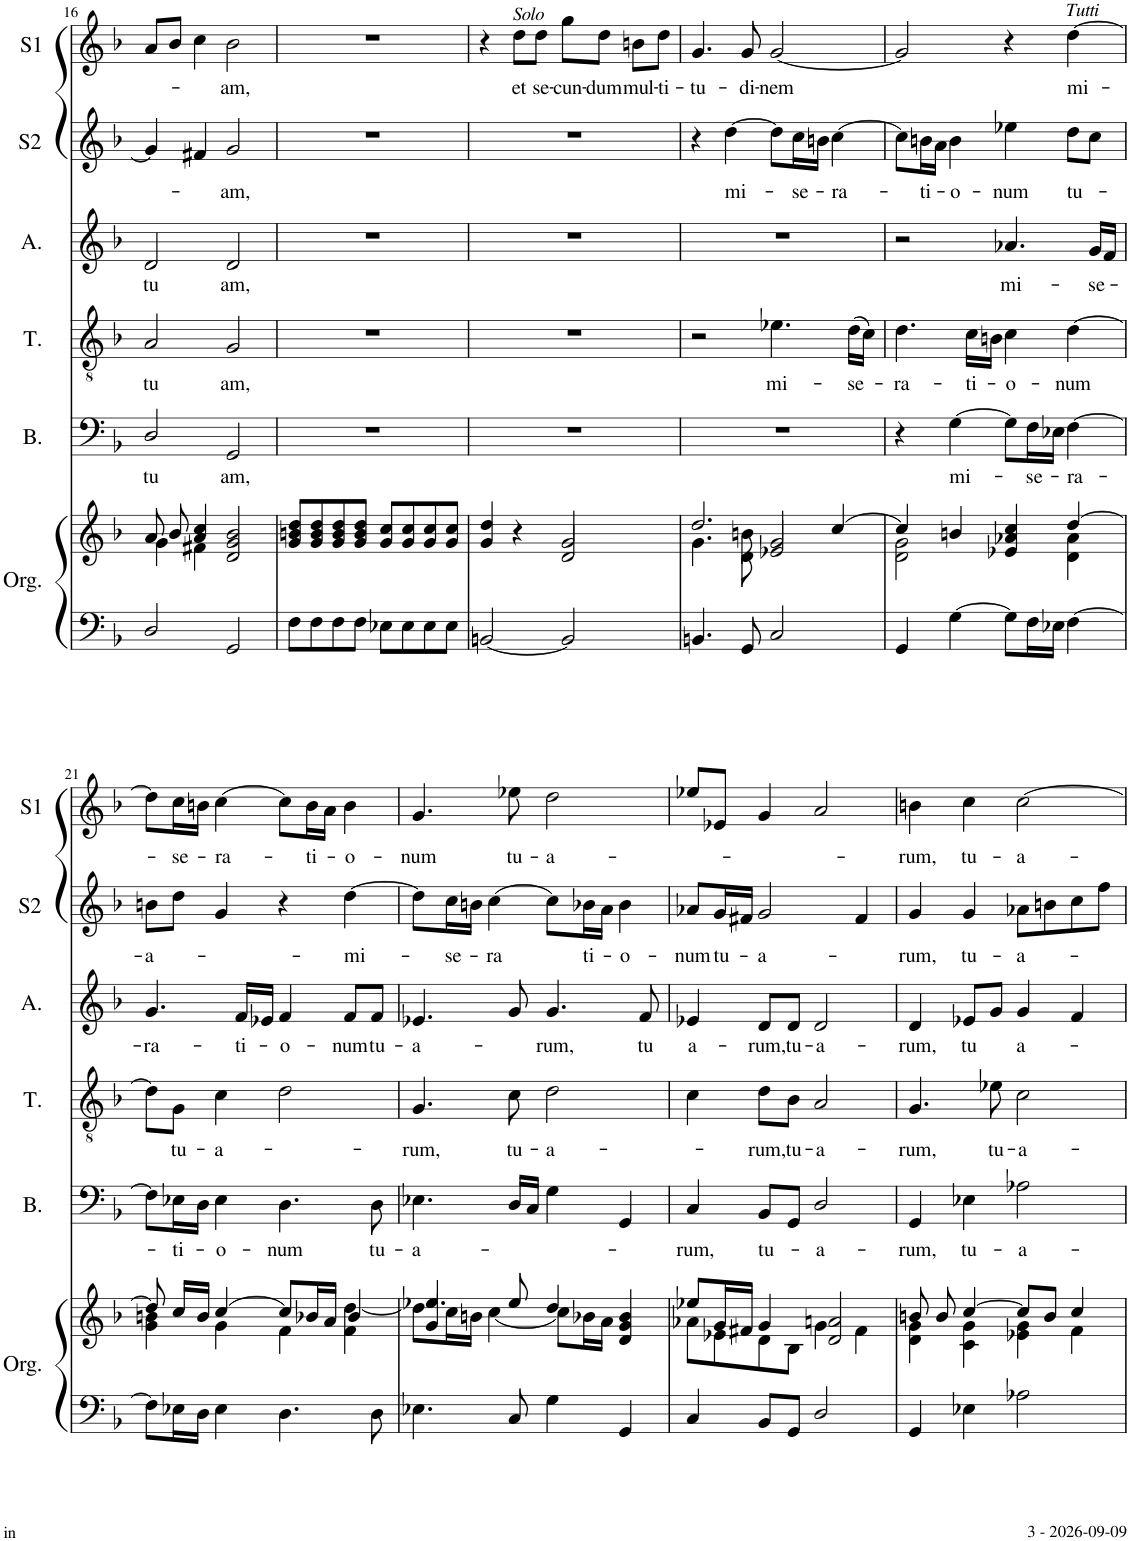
**kern	**kern	**kern	**text	**kern	**text	**kern	**text	**kern	**text	**kern	**text
*part6	*part6	*part5	*part5	*part4	*part4	*part3	*part3	*part2	*part2	*part1	*part1
*staff7	*staff6	*staff5	*staff5	*staff4	*staff4	*staff3	*staff3	*staff2	*staff2	*staff1	*staff1
*I"Orgue	*	*I"Basse	*	*I"Ténor	*	*I"Alto	*	*I"Soprano2	*	*I"Soprano1	*
*I'Org.	*	*I'B.	*	*I'T.	*	*I'A.	*	*I'S2	*	*I'S1	*
!!LO:PB:g=z
*clefF4	*clefG2	*clefF4	*	*clefGv2	*	*clefG2	*	*clefG2	*	*clefG2	*
*k[b-]	*k[b-]	*k[b-]	*	*k[b-]	*	*k[b-]	*	*k[b-]	*	*k[b-]	*
*M4/4	*M4/4	*M4/4	*	*M4/4	*	*M4/4	*	*M4/4	*	*M4/4	*
*met(c)	*met(c)	*met(c)	*	*met(c)	*	*met(c)	*	*met(c)	*	*met(c)	*
=16	=16	=16	=16	=16	=16	=16	=16	=16	=16	=16	=16
*	*^	*	*	*	*	*	*	*	*	*	*
!	!	!	!	!LO:LY:b	!	!LO:LY:b	!	!LO:LY:b	!	!	!	!
2D/	8a/	4g\	2D/	tu	2A/	tu	2d/	tu	4g/]	.	8a/L	.
.	8b-/	.	.	.	.	.	.	.	.	.	8b-/J	.
.	4a/ 4cc/	4f#X\	.	.	.	.	.	.	4f#X/	.	4cc\	.
!	!	!	!	!LO:LY:b	!	!LO:LY:b	!	!LO:LY:b	!	!LO:LY:b	!	!LO:LY:b
2GG/	2d/ 2g/ 2b-/	2ryy	2GG/	am,	2G/	am,	2d/	am,	2g/	-am,	2b-\	-am,
*	*v	*v	*	*	*	*	*	*	*	*	*	*
=17	=17	=17	=17	=17	=17	=17	=17	=17	=17	=17	=17
8F\L	8g/ 8bn/ 8dd/L	1r	.	1r	.	1r	.	1r	.	1r	.
8F\	8g/ 8b/ 8dd/	.	.	.	.	.	.	.	.	.	.
8F\	8g/ 8b/ 8dd/	.	.	.	.	.	.	.	.	.	.
8F\J	8g/ 8b/ 8dd/J	.	.	.	.	.	.	.	.	.	.
8E-X\L	8g/ 8cc/L	.	.	.	.	.	.	.	.	.	.
8E-\	8g/ 8cc/	.	.	.	.	.	.	.	.	.	.
8E-\	8g/ 8cc/	.	.	.	.	.	.	.	.	.	.
8E-\J	8g/ 8cc/J	.	.	.	.	.	.	.	.	.	.
=18	=18	=18	=18	=18	=18	=18	=18	=18	=18	=18	=18
*	*^	*	*	*	*	*	*	*	*	*	*
[2BBn/	4g/ 4dd/	2ryy	1r	.	1r	.	1r	.	1r	.	4r	.
!	!	!	!	!	!	!	!	!	!	!	!LO:TX:a:i:t=Solo	!
!	!	!	!	!	!	!	!	!	!	!	!	!LO:LY:b
.	4r	.	.	.	.	.	.	.	.	.	8dd\L	et
!	!	!	!	!	!	!	!	!	!	!	!	!LO:LY:b
.	.	.	.	.	.	.	.	.	.	.	8dd\J	se-
!	!	!	!	!	!	!	!	!	!	!	!	!LO:LY:b
2BB/]	2g/	2d/	.	.	.	.	.	.	.	.	8gg\L	-cun-
!	!	!	!	!	!	!	!	!	!	!	!	!LO:LY:b
.	.	.	.	.	.	.	.	.	.	.	8dd\J	-dum
!	!	!	!	!	!	!	!	!	!	!	!	!LO:LY:b
.	.	.	.	.	.	.	.	.	.	.	8bn\L	mul-
!	!	!	!	!	!	!	!	!	!	!	!	!LO:LY:b
.	.	.	.	.	.	.	.	.	.	.	8dd\J	-ti-
=19	=19	=19	=19	=19	=19	=19	=19	=19	=19	=19	=19	=19
*	*	*^	*	*	*	*	*	*	*	*	*	*
!	!	!	!	!	!	!	!	!	!	!	!	!	!LO:LY:b
4.BBn/	2.dd/	4.ryy	4.g\	1r	.	2r	.	1r	.	4r	.	4.g/	-tu-
!	!	!	!	!	!	!	!	!	!	!	!LO:LY:b	!	!
.	.	.	.	.	.	.	.	.	.	[4dd\	mi-	.	.
!	!	!	!	!	!	!	!	!	!	!	!	!	!LO:LY:b
8GG/	.	8bn\	8d\	.	.	.	.	.	.	.	.	8g/	-di-
!	!	!	!	!	!	!	!LO:LY:b	!	!	!	!	!	!LO:LY:b
2C/	.	2g/	2e-X/	.	.	4.e-X\	mi-	.	.	8dd\L]	.	[2g/	-nem
!	!	!	!	!	!	!	!	!	!	!	!LO:LY:b	!	!
.	.	.	.	.	.	.	.	.	.	16cc\L	se-	.	.
.	.	.	.	.	.	.	.	.	.	16bn\JJ	.	.	.
!	!	!	!	!	!	!	!	!	!	!	!LO:LY:b	!	!
.	[4cc/	.	.	.	.	.	.	.	.	[4cc\	-ra-	.	.
!	!	!	!	!	!	!	!LO:LY:b	!	!	!	!	!	!
.	.	.	.	.	.	(16d\LL	-se-	.	.	.	.	.	.
.	.	.	.	.	.	16c\JJ)	.	.	.	.	.	.	.
*	*	*v	*v	*	*	*	*	*	*	*	*	*	*
=20	=20	=20	=20	=20	=20	=20	=20	=20	=20	=20	=20	=20
!	!	!	!	!	!	!LO:LY:b	!	!	!	!	!	!
4GG/	4cc/]	2d\ 2g\	4r	.	4.d\	-ra-	2r	.	8cc\L]	.	2g/]	.
!	!	!	!	!	!	!	!	!	!	!LO:LY:b	!	!
.	.	.	.	.	.	.	.	.	16bn\L	-ti-	.	.
.	.	.	.	.	.	.	.	.	16a\JJ	.	.	.
!	!	!	!	!LO:LY:b	!	!	!	!	!	!LO:LY:b	!	!
[4G\	4bn/	.	[4G\	mi-	.	.	.	.	4b\	-o-	.	.
!	!	!	!	!	!	!LO:LY:b	!	!	!	!	!	!
.	.	.	.	.	16c\LL	-ti-	.	.	.	.	.	.
.	.	.	.	.	16Bn\JJ	.	.	.	.	.	.	.
!	!	!	!	!	!	!LO:LY:b	!	!LO:LY:b	!	!LO:LY:b	!	!
8G\L]	4e-X/ 4a-X/ 4cc/	4ryy	8G\L]	.	4c\	-o-	4.a-X/	mi-	4ee-X\	-num	4r	.
!	!	!	!	!LO:LY:b	!	!	!	!	!	!	!	!
16F\L	.	.	16F\L	-se-	.	.	.	.	.	.	.	.
16E-X\JJ	.	.	16E-X\JJ	.	.	.	.	.	.	.	.	.
!	!	!	!	!	!	!	!	!	!	!	!LO:TX:a:i:t=Tutti	!
!	!	!	!	!LO:LY:b	!	!LO:LY:b	!	!	!	!LO:LY:b	!	!LO:LY:b
[4F\	[4dd/	4d\ 4a-\	[4F\	-ra-	[4d\	-num	.	.	8dd\L	tu-	[4dd\	mi-
!	!	!	!	!	!	!	!	!LO:LY:b	!	!	!	!
.	.	.	.	.	.	.	16g/LL	-se-	8cc\J	.	.	.
.	.	.	.	.	.	.	16f/JJ	.	.	.	.	.
!!LO:LB:g=z
=21	=21	=21	=21	=21	=21	=21	=21	=21	=21	=21	=21	=21
!	!	!	!	!	!	!	!	!LO:LY:b	!	!LO:LY:b	!	!
8F\L]	8dd/]	4g\ 4bn\	8F\L]	.	8d\L]	.	4.g/	-ra-	8bn\L	-a-	8dd\L]	.
!	!	!	!	!LO:LY:b	!	!LO:LY:b	!	!	!	!	!	!LO:LY:b
16E-X\L	16cc/LL	.	16E-X\L	-ti-	8G\J	tu-	.	.	8dd\J	.	16cc\L	-se-
16D\JJ	16b/JJ	.	16D\JJ	.	.	.	.	.	.	.	16bn\JJ	.
!	!	!	!	!LO:LY:b	!	!LO:LY:b	!	!	!	!	!	!LO:LY:b
4E-\	[4cc/	4g\	4E-\	-o-	4c\	-a-	.	.	4g/	.	[4cc\	-ra-
!	!	!	!	!	!	!	!	!LO:LY:b	!	!	!	!
.	.	.	.	.	.	.	16f/LL	-ti-	.	.	.	.
.	.	.	.	.	.	.	16e-X/JJ	.	.	.	.	.
!	!	!	!	!LO:LY:b	!	!	!	!LO:LY:b	!	!	!	!
4.D\	8cc/L]	4f\	4.D\	-num	2d\	.	4f/	-o-	4r	.	8cc\L]	.
!	!	!	!	!	!	!	!	!	!	!	!	!LO:LY:b
.	16b-X/L	.	.	.	.	.	.	.	.	.	16b\L	-ti-
.	16a/JJ	.	.	.	.	.	.	.	.	.	16a\JJ	.
!	!	!	!	!	!	!	!	!LO:LY:b	!	!LO:LY:b	!	!LO:LY:b
.	4b-/	4f\ [4dd\	.	.	.	.	8f/L	-num	[4dd\	-mi-	4b\	-o-
!	!	!	!	!LO:LY:b	!	!	!	!LO:LY:b	!	!	!	!
8D\	.	.	8D\	tu-	.	.	8f/J	tu-	.	.	.	.
=22	=22	=22	=22	=22	=22	=22	=22	=22	=22	=22	=22	=22
*	*	*^	*	*	*	*	*	*	*	*	*	*
!	!	!	!	!	!LO:LY:b	!	!LO:LY:b	!	!LO:LY:b	!	!	!	!LO:LY:b
4.E-X\	4.ee-X/	8dd\L]	4g/	4.E-X\	-a-	4.G/	-rum,	4.e-X/	-a-	8dd\L]	.	4.g/	-num
!	!	!	!	!	!	!	!	!	!	!	!LO:LY:b	!	!
.	.	16cc\L	.	.	.	.	.	.	.	16cc\L	-se-	.	.
.	.	16bn\JJ	.	.	.	.	.	.	.	16bn\JJ	.	.	.
!	!	!	!	!	!	!	!	!	!	!	!LO:LY:b	!	!
.	.	[4cc\	2.ryy	.	.	.	.	.	.	[4cc\	-ra	.	.
!	!	!	!	!	!	!	!LO:LY:b	!	!	!	!	!	!LO:LY:b
8C/	8ee-/	.	.	16D/LL	.	8c\	tu-	8g/	.	.	.	8ee-X\	tu-
.	.	.	.	16C/JJ	.	.	.	.	.	.	.	.	.
!	!	!	!	!	!	!	!LO:LY:b	!	!LO:LY:b	!	!	!	!LO:LY:b
4G\	4dd/	8cc\L]	.	4G\	.	2d\	-a-	4.g/	-rum,	8cc\L]	.	2dd\	-a-
!	!	!	!	!	!	!	!	!	!	!	!LO:LY:b	!	!
.	.	16b-X\L	.	.	.	.	.	.	.	16b-X\L	ti-	.	.
.	.	16a\JJ	.	.	.	.	.	.	.	16a\JJ	.	.	.
!	!	!	!	!	!	!	!	!	!	!	!LO:LY:b	!	!
4GG/	4d/ 4g/ 4b-/	4ryy	.	4GG/	.	.	.	.	.	4b-\	-o-	.	.
!	!	!	!	!	!	!	!	!	!LO:LY:b	!	!	!	!
.	.	.	.	.	.	.	.	8f/	tu	.	.	.	.
*	*	*v	*v	*	*	*	*	*	*	*	*	*	*
=23	=23	=23	=23	=23	=23	=23	=23	=23	=23	=23	=23	=23
!	!	!	!	!LO:LY:b	!	!	!	!LO:LY:b	!	!LO:LY:b	!	!
4C/	8ee-X/L	8a-X\L	4C/	-rum,	4c\	.	4e-X/	a-	8a-X/L	-num	8ee-X/L	.
!	!	!	!	!	!	!	!	!	!	!LO:LY:b	!	!
.	16g/L	8e-X\	.	.	.	.	.	.	16g/L	tu-	8e-X/J	.
.	16f#X/JJ	.	.	.	.	.	.	.	16f#X/JJ	.	.	.
!	!	!	!	!LO:LY:b	!	!LO:LY:b	!	!LO:LY:b	!	!LO:LY:b	!	!
8BB-/L	4g/	8d\	8BB-/L	tu-	8d\L	-rum,	8d/L	-rum,	2g/	-a-	4g/	.
!	!	!	!	!	!	!LO:LY:b	!	!LO:LY:b	!	!	!	!
8GG/J	.	8B-\J	8GG/J	.	8B-\J	tu-	8d/J	tu-	.	.	.	.
!	!	!	!	!LO:LY:b	!	!LO:LY:b	!	!LO:LY:b	!	!	!	!
2D/	2d/ 2an/	4g\	2D/	-a-	2A/	-a-	2d/	-a-	.	.	2a/	.
.	.	4f#\	.	.	.	.	.	.	4f#/	.	.	.
=24	=24	=24	=24	=24	=24	=24	=24	=24	=24	=24	=24	=24
!	!	!	!	!LO:LY:b	!	!LO:LY:b	!	!LO:LY:b	!	!LO:LY:b	!	!LO:LY:b
4GG/	8bn/	4d\ 4g\	4GG/	-rum,	4.G/	-rum,	4d/	-rum,	4g/	-rum,	4bn\	-rum,
.	8b/	.	.	.	.	.	.	.	.	.	.	.
!	!	!	!	!LO:LY:b	!	!	!	!LO:LY:b	!	!LO:LY:b	!	!LO:LY:b
4E-X\	[4cc/	4c\ 4g\	4E-X\	tu-	.	.	8e-X/L	tu	4g/	tu-	4cc\	tu-
!	!	!	!	!	!	!LO:LY:b	!	!	!	!	!	!
.	.	.	.	.	8e-X\	tu-	8g/J	.	.	.	.	.
!	!	!	!	!LO:LY:b	!	!LO:LY:b	!	!LO:LY:b	!	!LO:LY:b	!	!LO:LY:b
2A-X\	8cc/L]	4e-X\ 4g\	2A-X\	-a-	2c\	-a-	4g/	a-	8a-X\L	-a-	[2cc\	-a-
.	8b/J	.	.	.	.	.	.	.	8bn\	.	.	.
.	4cc/	4f\	.	.	.	.	4f/	.	8cc\	.	.	.
.	.	.	.	.	.	.	.	.	8ff\J	.	.	.
*	*v	*v	*	*	*	*	*	*	*	*	*	*
=	=	=	=	=	=	=	=	=	=	=	=
*-	*-	*-	*-	*-	*-	*-	*-	*-	*-	*-	*-
